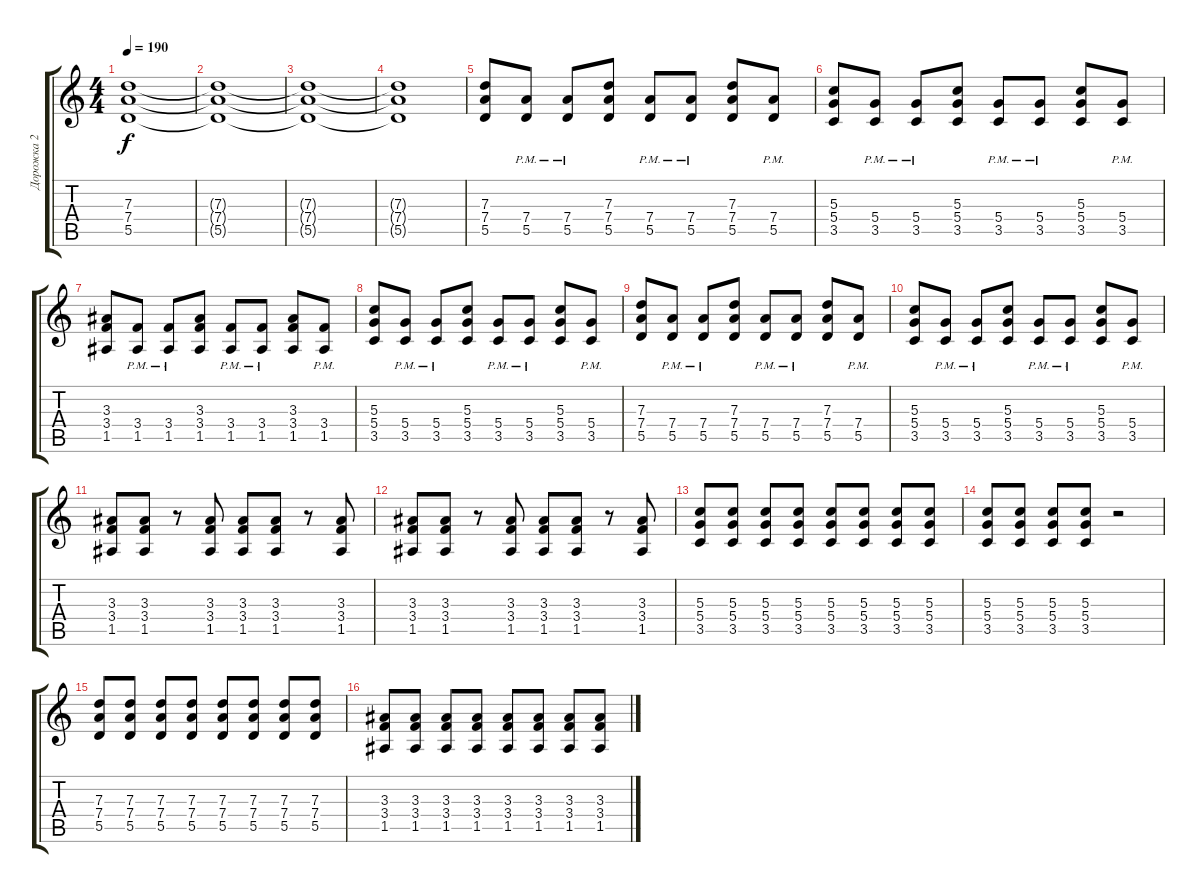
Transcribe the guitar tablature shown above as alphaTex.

\track ("Дорожка 2" "Дорожка 2") {instrument overdrivenguitar}
\staff {score tabs}
\tuning (E4 B3 G3 D3 A2 E2) {hide}
\ts (4 4)
\tempo 190
\clef g2
\ks c
(7.3 7.4 5.5).1{dy f} |
(7.3{t} 7.4{t} 5.5{t}).1 |
(7.3{t} 7.4{t} 5.5{t}).1 |
(7.3{t} 7.4{t} 5.5{t}).1 |
(7.3 7.4 5.5).8 (7.4{pm} 5.5{pm}).8 (7.4{pm} 5.5{pm}).8 (7.3 7.4 5.5).8 (7.4{pm} 5.5{pm}).8 (7.4{pm} 5.5{pm}).8 (7.3 7.4 5.5).8 (7.4{pm} 5.5{pm}).8 |
(5.3 5.4 3.5).8 (5.4{pm} 3.5{pm}).8 (5.4{pm} 3.5{pm}).8 (5.3 5.4 3.5).8 (5.4{pm} 3.5{pm}).8 (5.4{pm} 3.5{pm}).8 (5.3 5.4 3.5).8 (5.4{pm} 3.5{pm}).8 |
(3.3 3.4 1.5).8 (3.4{pm} 1.5{pm}).8 (3.4{pm} 1.5{pm}).8 (3.3 3.4 1.5).8 (3.4{pm} 1.5{pm}).8 (3.4{pm} 1.5{pm}).8 (3.3 3.4 1.5).8 (3.4{pm} 1.5{pm}).8 |
(5.3 5.4 3.5).8 (5.4{pm} 3.5{pm}).8 (5.4{pm} 3.5{pm}).8 (5.3 5.4 3.5).8 (5.4{pm} 3.5{pm}).8 (5.4{pm} 3.5{pm}).8 (5.3 5.4 3.5).8 (5.4{pm} 3.5{pm}).8 |
(7.3 7.4 5.5).8 (7.4{pm} 5.5{pm}).8 (7.4{pm} 5.5{pm}).8 (7.3 7.4 5.5).8 (7.4{pm} 5.5{pm}).8 (7.4{pm} 5.5{pm}).8 (7.3 7.4 5.5).8 (7.4{pm} 5.5{pm}).8 |
(5.3 5.4 3.5).8 (5.4{pm} 3.5{pm}).8 (5.4{pm} 3.5{pm}).8 (5.3 5.4 3.5).8 (5.4{pm} 3.5{pm}).8 (5.4{pm} 3.5{pm}).8 (5.3 5.4 3.5).8 (5.4{pm} 3.5{pm}).8 |
(3.3 3.4 1.5).8 (3.3 3.4 1.5).8 r.8 (3.3 3.4 1.5).8 (3.3 3.4 1.5).8 (3.3 3.4 1.5).8 r.8 (3.3 3.4 1.5).8 |
(3.3 3.4 1.5).8 (3.3 3.4 1.5).8 r.8 (3.3 3.4 1.5).8 (3.3 3.4 1.5).8 (3.3 3.4 1.5).8 r.8 (3.3 3.4 1.5).8 |
(5.3 5.4 3.5).8 (5.3 5.4 3.5).8 (5.3 5.4 3.5).8 (5.3 5.4 3.5).8 (5.3 5.4 3.5).8 (5.3 5.4 3.5).8 (5.3 5.4 3.5).8 (5.3 5.4 3.5).8 |
(5.3 5.4 3.5).8 (5.3 5.4 3.5).8 (5.3 5.4 3.5).8 (5.3 5.4 3.5).8 r.2 |
(7.3 7.4 5.5).8 (7.3 7.4 5.5).8 (7.3 7.4 5.5).8 (7.3 7.4 5.5).8 (7.3 7.4 5.5).8 (7.3 7.4 5.5).8 (7.3 7.4 5.5).8 (7.3 7.4 5.5).8 |
(3.3 3.4 1.5).8 (3.3 3.4 1.5).8 (3.3 3.4 1.5).8 (3.3 3.4 1.5).8 (3.3 3.4 1.5).8 (3.3 3.4 1.5).8 (3.3 3.4 1.5).8 (3.3 3.4 1.5).8
